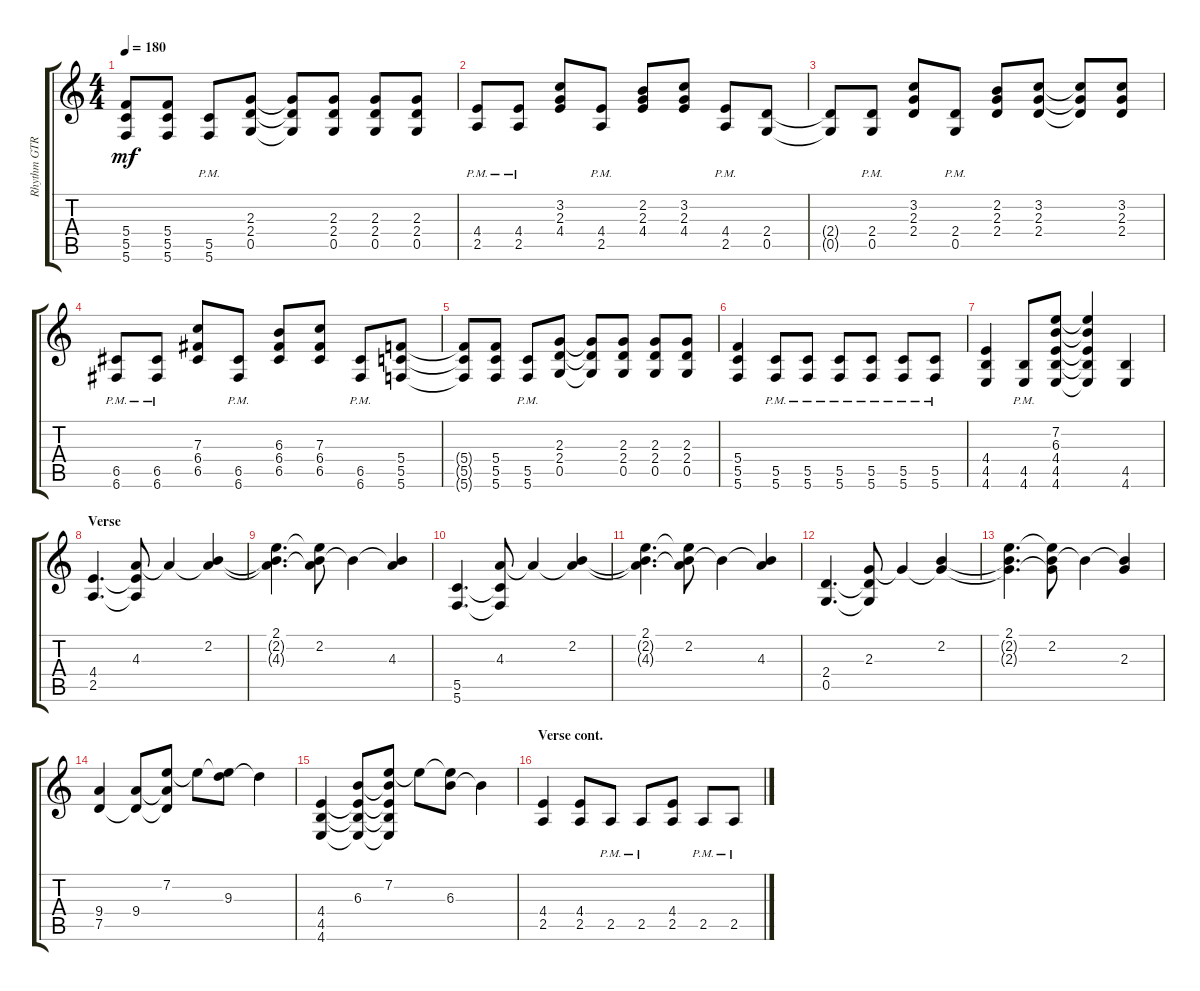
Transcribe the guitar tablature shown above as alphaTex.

\track ("Rhythm GTR 2" "Rhythm GTR") {instrument distortionguitar}
\staff {score tabs}
\tuning (D4 A3 F3 C3 G2 C2) {hide}
\ts (4 4)
\tempo 180
\clef g2
\ks aminor
(5.4{t} 5.5{t} 5.6{t}).8{dy mf} (5.4 5.5 5.6).8 (5.5{pm} 5.6{pm}).8 (2.3 2.4 0.5).8 (2.3{t} 2.4{t} 0.5{t}).8 (2.3 2.4 0.5).8 (2.3 2.4 0.5).8 (2.3 2.4 0.5).8 |
(4.4{pm} 2.5{pm}).8 (4.4{pm} 2.5{pm}).8 (3.2 2.3 4.4).8 (4.4{pm} 2.5{pm}).8 (2.2 2.3 4.4).8 (3.2 2.3 4.4).8 (4.4{pm} 2.5{pm}).8 (2.4 0.5).8 |
(2.4{t} 0.5{t}).8 (2.4{pm} 0.5{pm}).8 (3.2 2.3 2.4).8 (2.4{pm} 0.5{pm}).8 (2.2 2.3 2.4).8 (3.2 2.3 2.4).8 (3.2{t} 2.3{t} 2.4{t}).8 (3.2 2.3 2.4).8 |
(6.5{pm} 6.6{pm}).8 (6.5{pm} 6.6{pm}).8 (7.3 6.4 6.5).8 (6.5{pm} 6.6{pm}).8 (6.3 6.4 6.5).8 (7.3 6.4 6.5).8 (6.5{pm} 6.6{pm}).8 (5.4 5.5 5.6).8 |
(5.4{t} 5.5{t} 5.6{t}).8 (5.4 5.5 5.6).8 (5.5{pm} 5.6{pm}).8 (2.3 2.4 0.5).8 (2.3{t} 2.4{t} 0.5{t}).8 (2.3 2.4 0.5).8 (2.3 2.4 0.5).8 (2.3 2.4 0.5).8 |
(5.4 5.5 5.6).4 (5.5{pm} 5.6{pm}).8 (5.5{pm} 5.6{pm}).8 (5.5{pm} 5.6{pm}).8 (5.5{pm} 5.6{pm}).8 (5.5{pm} 5.6{pm}).8 (5.5{pm} 5.6{pm}).8 |
(4.4 4.5 4.6).4 (4.5{pm} 4.6{pm}).8 (7.2 6.3 4.4 4.5 4.6).8 (7.2{t} 6.3{t} 4.4{t} 4.5{t} 4.6{t}).4 (4.5 4.6).4 |
\section ("" "Verse")
(4.4 2.5).4{d} (4.3 4.4{t} 2.5{t}).8 4.3{t}.4 (2.2 4.3{t}).4 |
(2.1 2.2{t} 4.3{t}).4{d} (2.1{t} 2.2 4.3{t}).8 2.2{t}.4 (2.2{t} 4.3).4 |
(5.5 5.6).4{d} (4.3 5.5{t} 5.6{t}).8 4.3{t}.4 (2.2 4.3{t}).4 |
(2.1 2.2{t} 4.3{t}).4{d} (2.1{t} 2.2 4.3{t}).8 2.2{t}.4 (2.2{t} 4.3).4 |
(2.4 0.5).4{d} (2.3 2.4{t} 0.5{t}).8 2.3{t}.4 (2.2 2.3{t}).4 |
(2.1 2.2{t} 2.3{t}).4{d} (2.1{t} 2.2 2.3{t}).8 2.2{t}.4 (2.2{t} 2.3).4 |
(9.4 7.5).4 (9.4 7.5{t}).8 (7.2 9.4{t} 7.5{t}).8 7.2{t}.8 (7.2{t} 9.3).8 9.3{t}.4 |
(4.4 4.5 4.6).4 (6.3 4.4{t} 4.5{t} 4.6{t}).8 (7.2 6.3{t} 4.4{t} 4.5{t} 4.6{t}).8 7.2{t}.8 (7.2{t} 6.3).8 6.3{t}.4 |
\section ("" "Verse cont.")
(4.4 2.5).4 (4.4 2.5).8 2.5{pm}.8 2.5{pm}.8 (4.4 2.5).8 2.5{pm}.8 2.5{pm}.8
